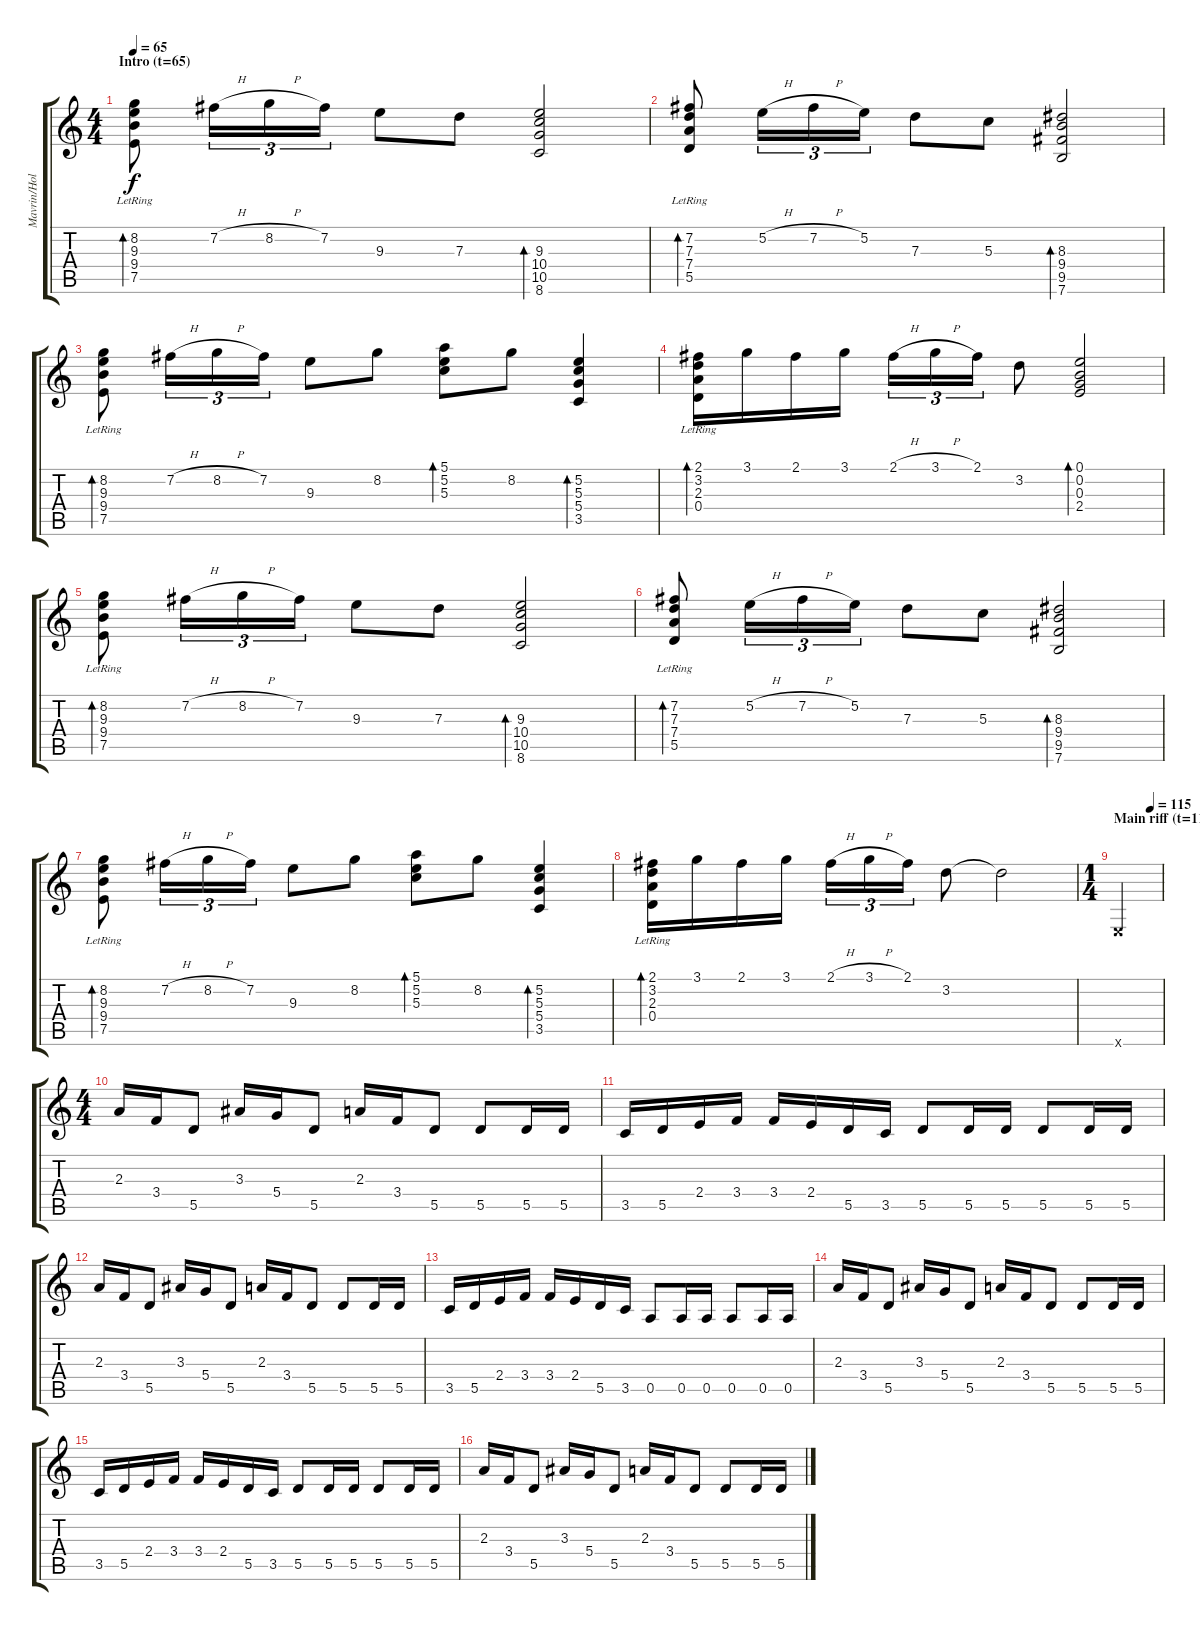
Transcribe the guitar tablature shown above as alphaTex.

\track ("Mavrin/Holstinin" "Mavrin/Hol") {instrument distortionguitar}
\staff {score tabs}
\tuning (E4 B3 G3 D3 A2 E2) {hide}
\ts (4 4)
\section ("" "Intro (t=65)")
\tempo 65
\clef g2
\ks c
(8.2 9.3{lr} 9.4{lr} 7.5{lr}).8{bd 120 dy f instrument acousticguitarsteel} 7.2{h}.16{tu (3 2)} 8.2{h}.16{tu (3 2)} 7.2.16{tu (3 2)} 9.3.8 7.3.8 (9.3 10.4 10.5 8.6).2{bd 120} |
(7.2 7.3{lr} 7.4{lr} 5.5{lr}).8{bd 120} 5.2{h}.16{tu (3 2)} 7.2{h}.16{tu (3 2)} 5.2.16{tu (3 2)} 7.3.8 5.3.8 (8.3 9.4 9.5 7.6).2{bd 120} |
(8.2 9.3{lr} 9.4{lr} 7.5{lr}).8{bd 120} 7.2{h}.16{tu (3 2)} 8.2{h}.16{tu (3 2)} 7.2.16{tu (3 2)} 9.3.8 8.2.8 (5.1 5.2 5.3).8{bd 120} 8.2.8 (5.2 5.3 5.4 3.5).4{bd 120} |
(2.1 3.2{lr} 2.3{lr} 0.4{lr}).16{bd 120} 3.1.16 2.1.16 3.1.16 2.1{h}.16{tu (3 2)} 3.1{h}.16{tu (3 2)} 2.1.16{tu (3 2)} 3.2.8 (0.1 0.2 0.3 2.4).2{bd 120} |
(8.2 9.3{lr} 9.4{lr} 7.5{lr}).8{bd 120} 7.2{h}.16{tu (3 2)} 8.2{h}.16{tu (3 2)} 7.2.16{tu (3 2)} 9.3.8 7.3.8 (9.3 10.4 10.5 8.6).2{bd 120} |
(7.2 7.3{lr} 7.4{lr} 5.5{lr}).8{bd 120} 5.2{h}.16{tu (3 2)} 7.2{h}.16{tu (3 2)} 5.2.16{tu (3 2)} 7.3.8 5.3.8 (8.3 9.4 9.5 7.6).2{bd 120} |
(8.2 9.3{lr} 9.4{lr} 7.5{lr}).8{bd 120} 7.2{h}.16{tu (3 2)} 8.2{h}.16{tu (3 2)} 7.2.16{tu (3 2)} 9.3.8 8.2.8 (5.1 5.2 5.3).8{bd 120} 8.2.8 (5.2 5.3 5.4 3.5).4{bd 120} |
(2.1 3.2{lr} 2.3{lr} 0.4{lr}).16{bd 120} 3.1.16 2.1.16 3.1.16 2.1{h}.16{tu (3 2)} 3.1{h}.16{tu (3 2)} 2.1.16{tu (3 2)} 3.2.8 3.2{t}.2 |
\ts (1 4)
\section ("" "Main riff (t=115)")
\tempo (115 0.75)
0.6{x}.4{instrument distortionguitar} |
\ts (4 4)
2.3.16 3.4.16 5.5.8 3.3.16 5.4.16 5.5.8 2.3.16 3.4.16 5.5.8 5.5.8 5.5.16 5.5.16 |
3.5.16 5.5.16 2.4.16 3.4.16 3.4.16 2.4.16 5.5.16 3.5.16 5.5.8 5.5.16 5.5.16 5.5.8 5.5.16 5.5.16 |
2.3.16 3.4.16 5.5.8 3.3.16 5.4.16 5.5.8 2.3.16 3.4.16 5.5.8 5.5.8 5.5.16 5.5.16 |
3.5.16 5.5.16 2.4.16 3.4.16 3.4.16 2.4.16 5.5.16 3.5.16 0.5.8 0.5.16 0.5.16 0.5.8 0.5.16 0.5.16 |
2.3.16 3.4.16 5.5.8 3.3.16 5.4.16 5.5.8 2.3.16 3.4.16 5.5.8 5.5.8 5.5.16 5.5.16 |
3.5.16 5.5.16 2.4.16 3.4.16 3.4.16 2.4.16 5.5.16 3.5.16 5.5.8 5.5.16 5.5.16 5.5.8 5.5.16 5.5.16 |
2.3.16 3.4.16 5.5.8 3.3.16 5.4.16 5.5.8 2.3.16 3.4.16 5.5.8 5.5.8 5.5.16 5.5.16
